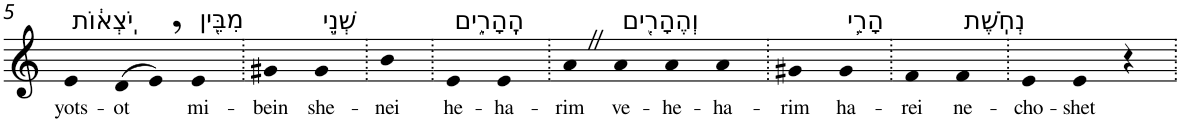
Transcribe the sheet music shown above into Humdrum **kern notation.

**kern	**text
*part1	*part1
*staff1	*staff1
*I"Piano	*
*I'Pno	*
!!LO:PB:g=z
*clefG2	*
*k[]	*
=5	=5
!LO:TX:a:t=יֹֽצְא֔וֹת	!
!	!LO:LY:b
4e	yots-
!	!LO:LY:b
(>8d	-ot
8e,)	.
!LO:TX:a:t=מִבֵּ֖ין	!
!	!LO:LY:b
4e	mi-
=6.	=6.
!	!LO:LY:b
4g#X	-bein
!LO:TX:a:t=שְׁנֵ֣י	!
!	!LO:LY:b
4g#	she-
=7.	=7.
!	!LO:LY:b
4b	-nei
=8.	=8.
!LO:TX:a:t=הֶֽהָרִ֑ים	!
!	!LO:LY:b
4e	he-
!	!LO:LY:b
4e	-ha-
=9.	=9.
!	!LO:LY:b
4aZ	-rim
!LO:TX:a:t=וְהֶהָרִ֖ים	!
!	!LO:LY:b
4a	ve-
!	!LO:LY:b
4a	-he-
!	!LO:LY:b
4a	-ha-
=10.	=10.
!	!LO:LY:b
4g#X	-rim
!LO:TX:a:t=הָרֵ֥י	!
!	!LO:LY:b
4g#	ha-
=11.	=11.
!	!LO:LY:b
4f	-rei
!LO:TX:a:t=נְחֹֽשֶׁת	!
!	!LO:LY:b
4f	ne-
=12.	=12.
!	!LO:LY:b
4e	-cho-
!	!LO:LY:b
4e	-shet
4r	.
=.	=.
*-	*-
